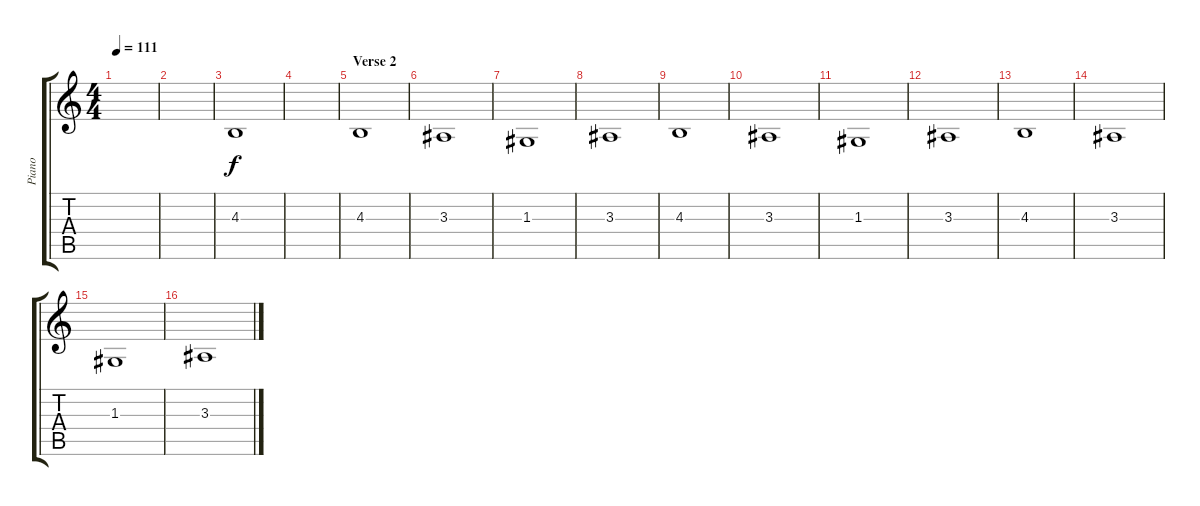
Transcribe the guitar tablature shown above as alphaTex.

\track ("Piano" "Piano") {instrument acousticgrandpiano}
\staff {score tabs}
\tuning (E4 B3 G3 D3 A2 E2) {hide}
\ts (4 4)
\tempo 111
\clef g2
\ks c
|
|
4.3.1 |
|
\section ("" "Verse 2")
4.3.1 |
3.3.1 |
1.3.1 |
3.3.1 |
4.3.1 |
3.3.1 |
1.3.1 |
3.3.1 |
4.3.1 |
3.3.1 |
1.3.1 |
3.3.1
